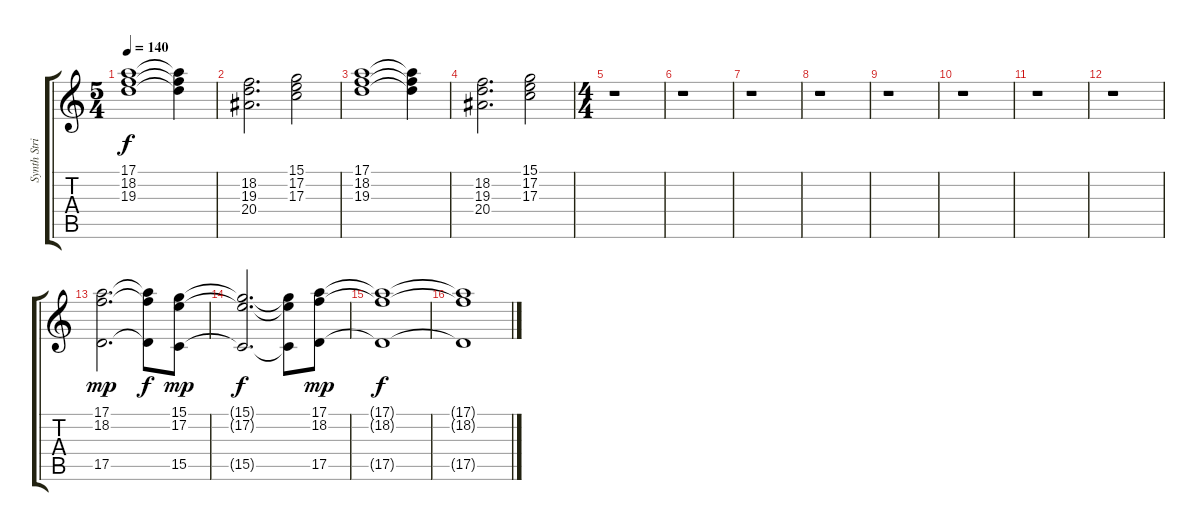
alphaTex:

\track ("Synth Strings" "Synth Stri") {instrument synthstrings1}
\staff {score tabs}
\tuning (E4 B3 G3 D3 A2 E2) {hide}
\ts (5 4)
\tempo 140
\clef g2
\ks c
(17.1 18.2 19.3).1{dy f} (17.1{t} 18.2{t} 19.3{t}).4 |
(18.2 19.3 20.4).2{d} (15.1 17.2 17.3).2 |
(17.1 18.2 19.3).1 (17.1{t} 18.2{t} 19.3{t}).4 |
(18.2 19.3 20.4).2{d} (15.1 17.2 17.3).2 |
\ts (4 4)
r.1 |
r.1 |
r.1 |
r.1 |
r.1 |
r.1 |
r.1 |
r.1 |
(17.1 18.2 17.5).2{d dy mp} (17.1{t} 18.2{t} 17.5{t}).8{dy f} (15.1 17.2 15.5).8{dy mp} |
(15.1{t} 17.2{t} 15.5{t}).2{d dy f} (15.1{t} 17.2{t} 15.5{t}).8 (17.1 18.2 17.5).8{dy mp} |
(17.1{t} 18.2{t} 17.5{t}).1{dy f} |
(17.1{t} 18.2{t} 17.5{t}).1
